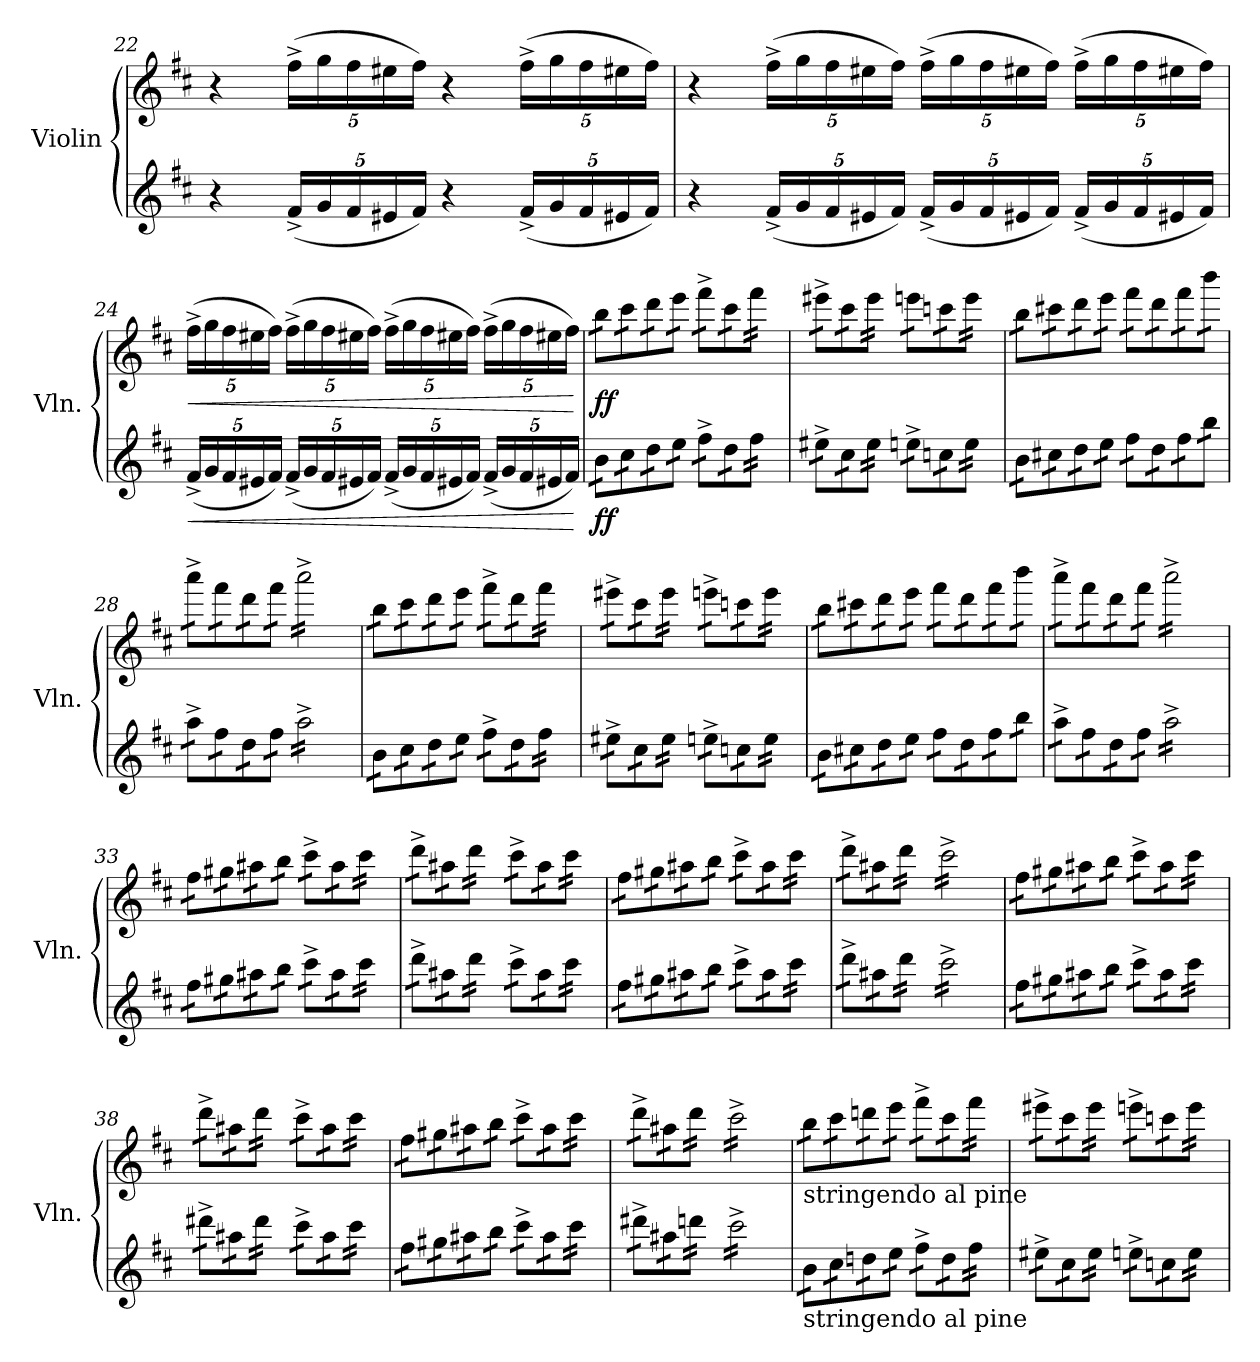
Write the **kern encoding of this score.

**kern	**dynam	**kern	**dynam
*part2	*part2	*part1	*part1
*staff2	*staff2	*staff1	*staff1
*I"Violin	*	*I"Violin	*
*I'Vln.	*	*I'Vln.	*
*clefG2	*	*clefG2	*
*k[f#c#]	*	*k[f#c#]	*
=22	=22	=22	=22
4r	.	4r	.
*Xbrackettup	*	*Xbrackettup	*
(20f#^/LL	.	(20ff#^\LL	.
20g/	.	20gg\	.
20f#/	.	20ff#\	.
20e#X/	.	20ee#X\	.
20f#/JJ)	.	20ff#\JJ)	.
4r	.	4r	.
(20f#^/LL	.	(20ff#^\LL	.
20g/	.	20gg\	.
20f#/	.	20ff#\	.
20e#X/	.	20ee#X\	.
20f#/JJ)	.	20ff#\JJ)	.
!!LO:PB:g=z
=23	=23	=23	=23
4r	.	4r	.
(20f#^/LL	.	(20ff#^\LL	.
20g/	.	20gg\	.
20f#/	.	20ff#\	.
20e#X/	.	20ee#X\	.
20f#/JJ)	.	20ff#\JJ)	.
(20f#^/LL	.	(20ff#^\LL	.
20g/	.	20gg\	.
20f#/	.	20ff#\	.
20e#X/	.	20ee#X\	.
20f#/JJ)	.	20ff#\JJ)	.
(20f#^/LL	.	(20ff#^\LL	.
20g/	.	20gg\	.
20f#/	.	20ff#\	.
20e#X/	.	20ee#X\	.
20f#/JJ)	.	20ff#\JJ)	.
=24	=24	=24	=24
!	!LO:HP:b	!	!LO:HP:b
(20f#^/LL	<	(20ff#^\LL	<
20g/	.	20gg\	.
20f#/	.	20ff#\	.
20e#X/	.	20ee#X\	.
20f#/JJ)	.	20ff#\JJ)	.
(20f#^/LL	.	(20ff#^\LL	.
20g/	.	20gg\	.
20f#/	.	20ff#\	.
20e#X/	.	20ee#X\	.
20f#/JJ)	.	20ff#\JJ)	.
(20f#^/LL	.	(20ff#^\LL	.
20g/	.	20gg\	.
20f#/	.	20ff#\	.
20e#X/	.	20ee#X\	.
20f#/JJ)	.	20ff#\JJ)	.
(20f#^/LL	.	(20ff#^\LL	.
20g/	.	20gg\	.
20f#/	.	20ff#\	.
20e#X/	.	20ee#X\	.
20f#/JJ)	.	20ff#\JJ)	.
.	[	.	[
!!LO:LB:g=z
=25	=25	=25	=25
*	*	*MM96	*
!	!LO:DY:b	!	!LO:DY:b
*tremolo	*	*	*
*	*	*tremolo	*
16b\LL	ff	16bb\LL	ff
16b\	.	16bb\	.
16cc#\	.	16ccc#\	.
16cc#\	.	16ccc#\	.
16dd\	.	16ddd\	.
16dd\	.	16ddd\	.
16ee\	.	16eee\	.
16ee\JJ	.	16eee\JJ	.
16ff#^\LL	.	16fff#^\LL	.
16ff#^\	.	16fff#^\	.
16dd\	.	16ccc#\	.
16dd\	.	16ccc#\	.
16ff#\	.	16fff#\	.
16ff#\	.	16fff#\	.
16ff#\	.	16fff#\	.
16ff#\JJ	.	16fff#\JJ	.
=26	=26	=26	=26
16ee#X^\LL	.	16eee#X^\LL	.
16ee#X^\	.	16eee#X^\	.
16cc#\	.	16ccc#\	.
16cc#\	.	16ccc#\	.
16ee#\	.	16eee#\	.
16ee#\	.	16eee#\	.
16ee#\	.	16eee#\	.
16ee#\JJ	.	16eee#\JJ	.
16een^\LL	.	16eeen\LL	.
16een^\	.	16eeen\	.
16ccn\	.	16cccn\	.
16ccn\	.	16cccn\	.
16ee\	.	16eee\	.
16ee\	.	16eee\	.
16ee\	.	16eee\	.
16ee\JJ	.	16eee\JJ	.
=27	=27	=27	=27
16b\LL	.	16bb\LL	.
16b\	.	16bb\	.
16cc#X\	.	16ccc#X\	.
16cc#X\	.	16ccc#X\	.
16dd\	.	16ddd\	.
16dd\	.	16ddd\	.
16ee\	.	16eee\	.
16ee\JJ	.	16eee\JJ	.
16ff#\LL	.	16fff#\LL	.
16ff#\	.	16fff#\	.
16dd\	.	16ddd\	.
16dd\	.	16ddd\	.
16ff#\	.	16fff#\	.
16ff#\	.	16fff#\	.
16bb\	.	16bbb\	.
16bb\JJ	.	16bbb\JJ	.
!!LO:LB:g=z
=28	=28	=28	=28
16aa^\LL	.	16aaa^\LL	.
16aa^\	.	16aaa^\	.
16ff#\	.	16fff#\	.
16ff#\	.	16fff#\	.
16dd\	.	16ddd\	.
16dd\	.	16ddd\	.
16ff#\	.	16fff#\	.
16ff#\JJ	.	16fff#\JJ	.
16aa^\LL	.	16aaa^\LL	.
16aa^\	.	16aaa^\	.
16aa\	.	16aaa^\	.
16aa\	.	16aaa^\	.
16aa\	.	16aaa^\	.
16aa\	.	16aaa^\	.
16aa\	.	16aaa^\	.
16aa\JJ	.	16aaa^\JJ	.
=29	=29	=29	=29
16b\LL	.	16bb\LL	.
16b\	.	16bb\	.
16cc#\	.	16ccc#\	.
16cc#\	.	16ccc#\	.
16dd\	.	16ddd\	.
16dd\	.	16ddd\	.
16ee\	.	16eee\	.
16ee\JJ	.	16eee\JJ	.
16ff#^\LL	.	16fff#^\LL	.
16ff#^\	.	16fff#^\	.
16dd\	.	16ddd\	.
16dd\	.	16ddd\	.
16ff#\	.	16fff#\	.
16ff#\	.	16fff#\	.
16ff#\	.	16fff#\	.
16ff#\JJ	.	16fff#\JJ	.
=30	=30	=30	=30
16ee#X^\LL	.	16eee#X^\LL	.
16ee#X^\	.	16eee#X^\	.
16cc#\	.	16ccc#\	.
16cc#\	.	16ccc#\	.
16ee#\	.	16eee#\	.
16ee#\	.	16eee#\	.
16ee#\	.	16eee#\	.
16ee#\JJ	.	16eee#\JJ	.
16een^\LL	.	16eeen^\LL	.
16een^\	.	16eeen^\	.
16ccn\	.	16cccn\	.
16ccn\	.	16cccn\	.
16ee\	.	16eee\	.
16ee\	.	16eee\	.
16ee\	.	16eee\	.
16ee\JJ	.	16eee\JJ	.
!!LO:LB:g=z
=31	=31	=31	=31
16b\LL	.	16bb\LL	.
16b\	.	16bb\	.
16cc#X\	.	16ccc#X\	.
16cc#X\	.	16ccc#X\	.
16dd\	.	16ddd\	.
16dd\	.	16ddd\	.
16ee\	.	16eee\	.
16ee\JJ	.	16eee\JJ	.
16ff#\LL	.	16fff#\LL	.
16ff#\	.	16fff#\	.
16dd\	.	16ddd\	.
16dd\	.	16ddd\	.
16ff#\	.	16fff#\	.
16ff#\	.	16fff#\	.
16bb\	.	16bbb\	.
16bb\JJ	.	16bbb\JJ	.
=32	=32	=32	=32
16aa^\LL	.	16aaa^\LL	.
16aa^\	.	16aaa^\	.
16ff#\	.	16fff#\	.
16ff#\	.	16fff#\	.
16dd\	.	16ddd\	.
16dd\	.	16ddd\	.
16ff#\	.	16fff#\	.
16ff#\JJ	.	16fff#\JJ	.
16aa^\LL	.	16aaa^\LL	.
16aa^\	.	16aaa^\	.
16aa\	.	16aaa^\	.
16aa\	.	16aaa^\	.
16aa\	.	16aaa^\	.
16aa\	.	16aaa^\	.
16aa\	.	16aaa^\	.
16aa\JJ	.	16aaa^\JJ	.
=33	=33	=33	=33
*	*	*8va	*
16ff#\LL	.	16fff#\LL	.
16ff#\	.	16fff#\	.
16gg#X\	.	16ggg#X\	.
16gg#X\	.	16ggg#X\	.
16aa#X\	.	16aaa#X\	.
16aa#X\	.	16aaa#X\	.
16bb\	.	16bbb\	.
16bb\JJ	.	16bbb\JJ	.
16ccc#^\LL	.	16cccc#^\LL	.
16ccc#^\	.	16cccc#^\	.
16aa#\	.	16aaa#\	.
16aa#\	.	16aaa#\	.
16ccc#\	.	16cccc#\	.
16ccc#\	.	16cccc#\	.
16ccc#\	.	16cccc#\	.
16ccc#\JJ	.	16cccc#\JJ	.
!!LO:LB:g=z
=34	=34	=34	=34
16ddd^\LL	.	16dddd^\LL	.
16ddd^\	.	16dddd^\	.
16aa#X\	.	16aaa#X\	.
16aa#X\	.	16aaa#X\	.
16ddd\	.	16dddd\	.
16ddd\	.	16dddd\	.
16ddd\	.	16dddd\	.
16ddd\JJ	.	16dddd\JJ	.
16ccc#^\LL	.	16cccc#^\LL	.
16ccc#^\	.	16cccc#^\	.
16aa#\	.	16aaa#\	.
16aa#\	.	16aaa#\	.
16ccc#\	.	16cccc#\	.
16ccc#\	.	16cccc#\	.
16ccc#\	.	16cccc#\	.
16ccc#\JJ	.	16cccc#\JJ	.
=35	=35	=35	=35
16ff#\LL	.	16fff#\LL	.
16ff#\	.	16fff#\	.
16gg#X\	.	16ggg#X\	.
16gg#X\	.	16ggg#X\	.
16aa#X\	.	16aaa#X\	.
16aa#X\	.	16aaa#X\	.
16bb\	.	16bbb\	.
16bb\JJ	.	16bbb\JJ	.
16ccc#^\LL	.	16cccc#^\LL	.
16ccc#^\	.	16cccc#^\	.
16aa#\	.	16aaa#\	.
16aa#\	.	16aaa#\	.
16ccc#\	.	16cccc#\	.
16ccc#\	.	16cccc#\	.
16ccc#\	.	16cccc#\	.
16ccc#\JJ	.	16cccc#\JJ	.
=36	=36	=36	=36
16ddd^\LL	.	16dddd^\LL	.
16ddd^\	.	16dddd^\	.
16aa#X\	.	16aaa#X\	.
16aa#X\	.	16aaa#X\	.
16ddd\	.	16dddd\	.
16ddd\	.	16dddd\	.
16ddd\	.	16dddd\	.
16ddd\JJ	.	16dddd\JJ	.
16ccc#^\LL	.	16cccc#^\LL	.
16ccc#^\	.	16cccc#^\	.
16ccc#\	.	16cccc#^\	.
16ccc#\	.	16cccc#^\	.
16ccc#\	.	16cccc#^\	.
16ccc#\	.	16cccc#^\	.
16ccc#\	.	16cccc#^\	.
16ccc#\JJ	.	16cccc#^\JJ	.
!!LO:PB:g=z
=37	=37	=37	=37
*	*	*X8va	*
*	*	*8va	*
16ff#\LL	.	16fff#\LL	.
16ff#\	.	16fff#\	.
16gg#X\	.	16ggg#X\	.
16gg#X\	.	16ggg#X\	.
16aa#X\	.	16aaa#X\	.
16aa#X\	.	16aaa#X\	.
16bb\	.	16bbb\	.
16bb\JJ	.	16bbb\JJ	.
16ccc#^\LL	.	16cccc#^\LL	.
16ccc#^\	.	16cccc#^\	.
16aa#\	.	16aaa#\	.
16aa#\	.	16aaa#\	.
16ccc#\	.	16cccc#\	.
16ccc#\	.	16cccc#\	.
16ccc#\	.	16cccc#\	.
16ccc#\JJ	.	16cccc#\JJ	.
=38	=38	=38	=38
16ddd#X^\LL	.	16dddd^\LL	.
16ddd#X^\	.	16dddd^\	.
16aa#X\	.	16aaa#X\	.
16aa#X\	.	16aaa#X\	.
16ddd#\	.	16dddd\	.
16ddd#\	.	16dddd\	.
16ddd#\	.	16dddd\	.
16ddd#\JJ	.	16dddd\JJ	.
16ccc#^\LL	.	16cccc#^\LL	.
16ccc#^\	.	16cccc#^\	.
16aa#\	.	16aaa#\	.
16aa#\	.	16aaa#\	.
16ccc#\	.	16cccc#\	.
16ccc#\	.	16cccc#\	.
16ccc#\	.	16cccc#\	.
16ccc#\JJ	.	16cccc#\JJ	.
=39	=39	=39	=39
16ff#\LL	.	16fff#\LL	.
16ff#\	.	16fff#\	.
16gg#X\	.	16ggg#X\	.
16gg#X\	.	16ggg#X\	.
16aa#X\	.	16aaa#X\	.
16aa#X\	.	16aaa#X\	.
16bb\	.	16bbb\	.
16bb\JJ	.	16bbb\JJ	.
16ccc#^\LL	.	16cccc#^\LL	.
16ccc#^\	.	16cccc#^\	.
16aa#\	.	16aaa#\	.
16aa#\	.	16aaa#\	.
16ccc#\	.	16cccc#\	.
16ccc#\	.	16cccc#\	.
16ccc#\	.	16cccc#\	.
16ccc#\JJ	.	16cccc#\JJ	.
!!LO:LB:g=z
=40	=40	=40	=40
16ddd#X^\LL	.	16dddd^\LL	.
16ddd#X^\	.	16dddd^\	.
16aa#X\	.	16aaa#X\	.
16aa#X\	.	16aaa#X\	.
16dddn\	.	16dddd\	.
16dddn\	.	16dddd\	.
16ddd\	.	16dddd\	.
16ddd\JJ	.	16dddd\JJ	.
16ccc#^\LL	.	16cccc#^\LL	.
16ccc#^\	.	16cccc#^\	.
16ccc#\	.	16cccc#^\	.
16ccc#\	.	16cccc#^\	.
16ccc#\	.	16cccc#^\	.
16ccc#\	.	16cccc#^\	.
16ccc#\	.	16cccc#^\	.
16ccc#\JJ	.	16cccc#^\JJ	.
=41	=41	=41	=41
*	*	*X8va	*
!	!	!LO:TX:b:t=stringendo al pine	!
!LO:TX:b:t=stringendo al pine	!	!	!
16b\LL	.	16bb\LL	.
16b\	.	16bb\	.
16cc#\	.	16ccc#\	.
16cc#\	.	16ccc#\	.
16ddn\	.	16dddn\	.
16ddn\	.	16dddn\	.
16ee\	.	16eee\	.
16ee\JJ	.	16eee\JJ	.
16ff#^\LL	.	16fff#^\LL	.
16ff#^\	.	16fff#^\	.
16dd\	.	16ccc#\	.
16dd\	.	16ccc#\	.
16ff#\	.	16fff#\	.
16ff#\	.	16fff#\	.
16ff#\	.	16fff#\	.
16ff#\JJ	.	16fff#\JJ	.
=42	=42	=42	=42
16ee#X^\LL	.	16eee#X^\LL	.
16ee#X^\	.	16eee#X^\	.
16cc#\	.	16ccc#\	.
16cc#\	.	16ccc#\	.
16ee#\	.	16eee#\	.
16ee#\	.	16eee#\	.
16ee#\	.	16eee#\	.
16ee#\JJ	.	16eee#\JJ	.
16een^\LL	.	16eeen^\LL	.
16een^\	.	16eeen^\	.
16ccn\	.	16cccn\	.
16ccn\	.	16cccn\	.
16ee\	.	16eee\	.
16ee\	.	16eee\	.
16ee\	.	16eee\	.
16ee\JJ	.	16eee\JJ	.
*	*	*Xtremolo	*
*Xtremolo	*	*	*
=	=	=	=
*-	*-	*-	*-
